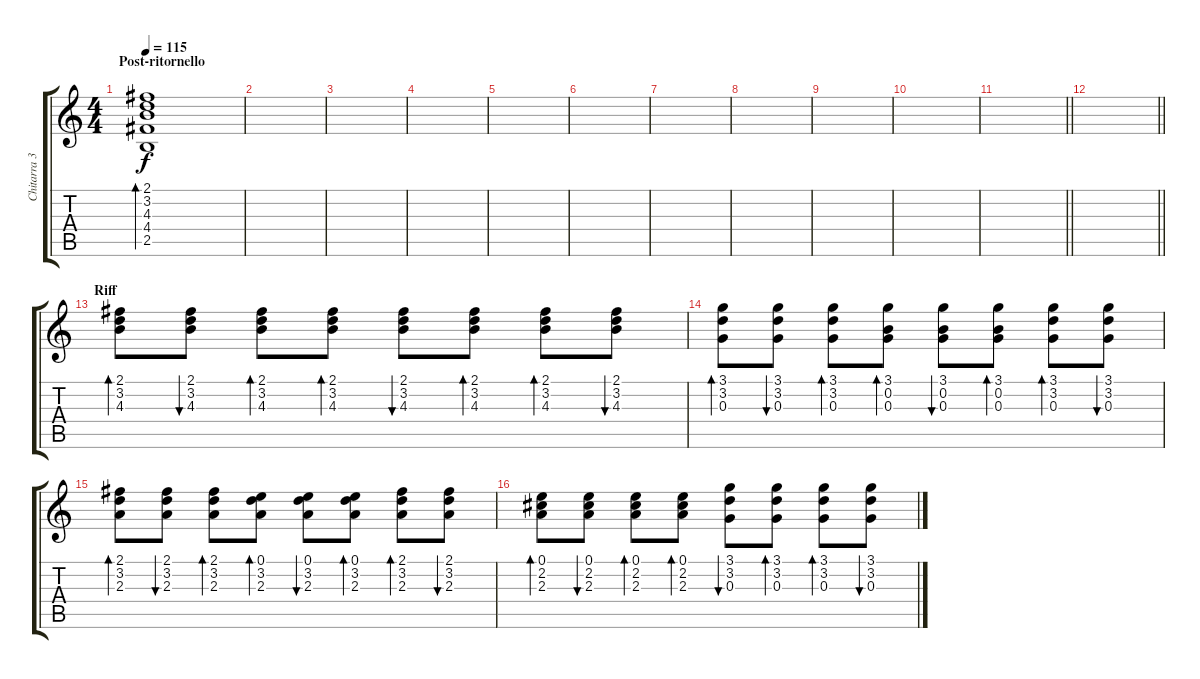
\track ("Chitarra 3" "Chitarra 3") {instrument acousticguitarsteel}
\staff {score tabs}
\tuning (E4 B3 G3 D3 A2 E2) {hide}
\ts (4 4)
\section ("" "Post-ritornello")
\tempo 115
\clef g2
\ks c
(2.1 3.2 4.3 4.4 2.5).1{bd 240 dy f} |
|
|
|
|
|
|
|
|
|
\barLineRight lightlight
|
\barLineRight lightlight
|
\section ("" "Riff")
(2.1 3.2 4.3).8{bd 60} (2.1 3.2 4.3).8{bu 60} (2.1 3.2 4.3).8{bd 60} (2.1 3.2 4.3).8{bd 60} (2.1 3.2 4.3).8{bu 60} (2.1 3.2 4.3).8{bd 60} (2.1 3.2 4.3).8{bd 60} (2.1 3.2 4.3).8{bu 60} |
(3.1 3.2 0.3).8{bd 60} (3.1 3.2 0.3).8{bu 60} (3.1 3.2 0.3).8{bd 60} (3.1 0.2 0.3).8{bd 60} (3.1 0.2 0.3).8{bu 60} (3.1 0.2 0.3).8{bd 60} (3.1 3.2 0.3).8{bd 60} (3.1 3.2 0.3).8{bu 60} |
(2.1 3.2 2.3).8{bd 60} (2.1 3.2 2.3).8{bu 60} (2.1 3.2 2.3).8{bd 60} (0.1 3.2 2.3).8{bd 60} (0.1 3.2 2.3).8{bu 60} (0.1 3.2 2.3).8{bd 60} (2.1 3.2 2.3).8{bd 60} (2.1 3.2 2.3).8{bu 60} |
(0.1 2.2 2.3).8{bd 60} (0.1 2.2 2.3).8{bu 60} (0.1 2.2 2.3).8{bd 60} (0.1 2.2 2.3).8{bd 60} (3.1 3.2 0.3).8{bu 60} (3.1 3.2 0.3).8{bd 60} (3.1 3.2 0.3).8{bd 60} (3.1 3.2 0.3).8{bu 60}
